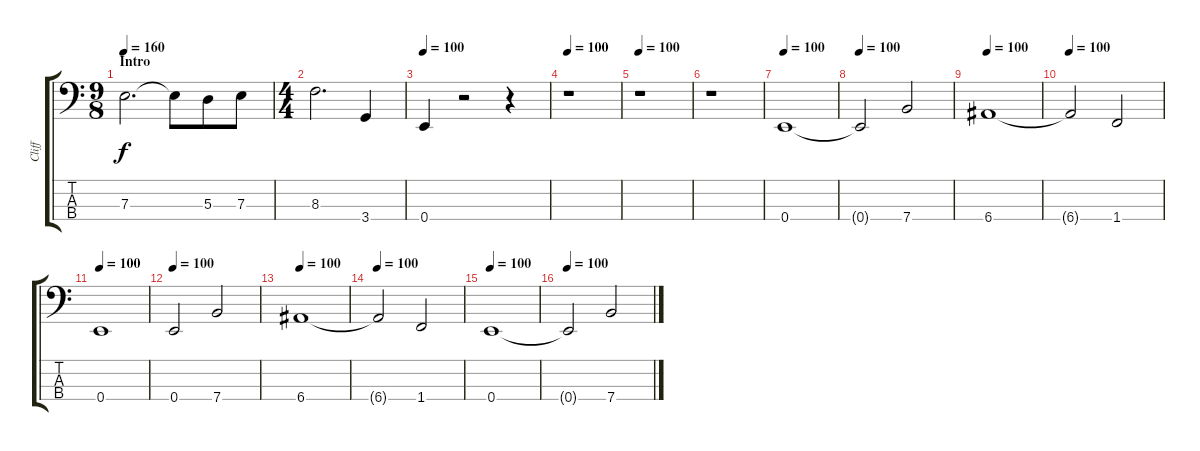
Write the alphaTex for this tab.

\track ("Cliff" "Cliff") {instrument electricbassfinger}
\staff {score tabs}
\tuning (G2 D2 A1 E1) {hide}
\ts (9 8)
\section ("" "Intro")
\tempo 160
\tempo 100
\tempo 160
\clef f4
\ks c
7.3.2{d dy f instrument electricbassfinger} 7.3{t}.8 5.3.8 7.3.8 |
\ts (4 4)
8.3.2{d} 3.4.4 |
\tempo 100
0.4.4 r.2 r.4 |
\tempo 100
r.1 |
\tempo 100
r.1 |
r.1 |
\tempo 100
0.4.1 |
\tempo 100
0.4{t}.2 7.4.2 |
\tempo 100
6.4.1 |
\tempo 100
6.4{t}.2 1.4.2 |
\tempo 100
0.4.1 |
\tempo 100
0.4.2 7.4.2 |
\tempo 100
6.4.1 |
\tempo 100
6.4{t}.2 1.4.2 |
\tempo 100
0.4.1 |
\tempo 100
0.4{t}.2 7.4.2
